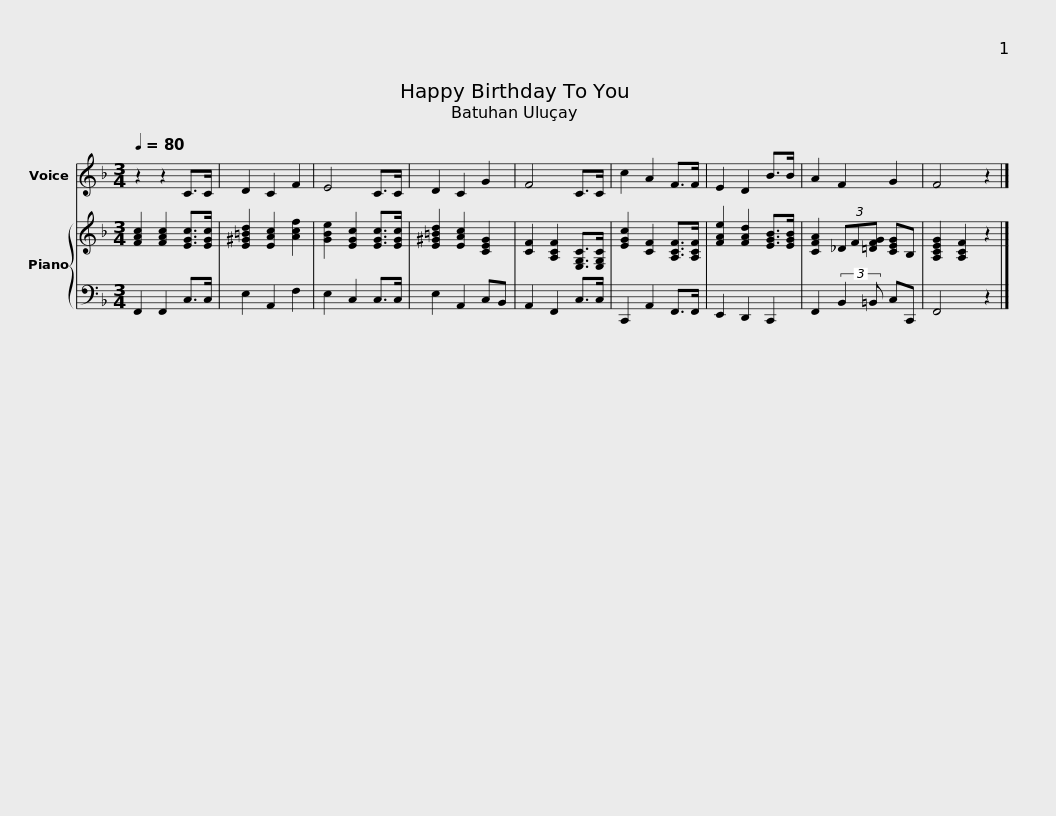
X:1
%%score 1 { 2 | 3 }
L:1/8
Q:1/4=80
M:3/4
I:linebreak $
K:F
V:1 treble
V:2 treble
V:3 bass
V:1
 z2 z2 C>C | D2 C2 F2 | E4 C>C |$ D2 C2 G2 | F4 C>C | %5
 c2 A2 F>F |$ E2 D2 B>B | A2 F2 G2 | F4 z2 |] %9
V:2
 [FAc]2 [FAc]2 [EGc]>[EGc] | [E^G=Bd]2 [EAc]2 [Acf]2 | [GBe]2 [EGc]2 [EGc]>[EGc] |$ [E^G=Bd]2 [EAc]2 [CEG]2 | [CF]2 [A,CF]2 [E,G,C]>[E,G,C] | %5
 [EGc]2 [CF]2 [A,CF]>[A,CF] |$ [FAe]2 [FAd]2 [EGB]>[EGB] | [CFA]2 (3_DF[=DFG] [CEG]B, | [A,CEG]2 [A,CF]2 z2 |] %9
V:3
 F,,2 F,,2 C,>C, | E,2 A,,2 F,2 | E,2 C,2 C,>C, |$ E,2 A,,2 C,B,, | A,,2 F,,2 C,>C, | %5
 C,,2 A,,2 F,,>F,, |$ E,,2 D,,2 C,,2 | F,,2 (3:2:2B,,2 =B,, C,C,, | F,,4 z2 |] %9
